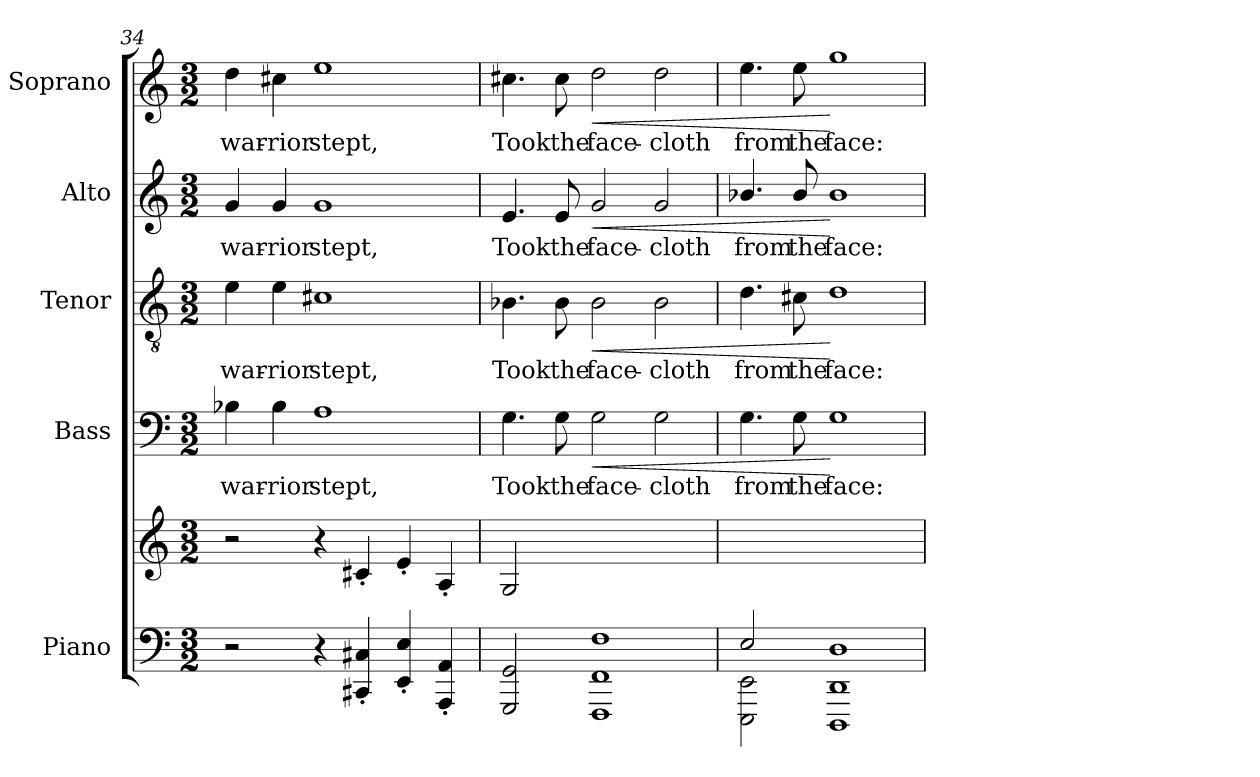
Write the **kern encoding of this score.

**kern	**kern	**kern	**text	**dynam	**kern	**text	**dynam	**kern	**text	**dynam	**kern	**text	**dynam
*part5	*part5	*part4	*part4	*part4	*part3	*part3	*part3	*part2	*part2	*part2	*part1	*part1	*part1
*staff6	*staff5	*staff4	*staff4	*staff4	*staff3	*staff3	*staff3	*staff2	*staff2	*staff2	*staff1	*staff1	*staff1
*I"Piano	*	*I"Bass	*	*	*I"Tenor	*	*	*I"Alto	*	*	*I"Soprano	*	*
*	*	*I'B	*	*	*I'T	*	*	*I'A	*	*	*I'S	*	*
*clefF4	*clefG2	*clefF4	*	*	*clefGv2	*	*	*clefG2	*	*	*clefG2	*	*
*k[]	*k[]	*k[]	*	*	*k[]	*	*	*k[]	*	*	*k[]	*	*
*C:	*C:	*C:	*	*	*C:	*	*	*C:	*	*	*C:	*	*
*M3/2	*M3/2	*M3/2	*	*	*M3/2	*	*	*M3/2	*	*	*M3/2	*	*
=34	=34	=34	=34	=34	=34	=34	=34	=34	=34	=34	=34	=34	=34
!	!	!	!LO:LY:b	!	!	!LO:LY:b	!	!	!LO:LY:b	!	!	!LO:LY:b	!
2r	2r	4B-X	war-	.	4e	war-	.	4g	war-	.	4dd	war-	.
!	!	!	!LO:LY:b	!	!	!LO:LY:b	!	!	!LO:LY:b	!	!	!LO:LY:b	!
.	.	4B-	-rior	.	4e	-rior	.	4g	-rior	.	4cc#X	-rior	.
!	!	!	!LO:LY:b	!	!	!LO:LY:b	!	!	!LO:LY:b	!	!	!LO:LY:b	!
4r	4r	1A	stept,	.	1c#X	stept,	.	1g	stept,	.	1ee	stept,	.
4CC#X' 4C#X'	4c#X'	.	.	.	.	.	.	.	.	.	.	.	.
4EE' 4E'	4e'	.	.	.	.	.	.	.	.	.	.	.	.
4AAA' 4AA'	4A'	.	.	.	.	.	.	.	.	.	.	.	.
=35	=35	=35	=35	=35	=35	=35	=35	=35	=35	=35	=35	=35	=35
*^	*	*	*	*	*	*	*	*	*	*	*	*	*
!	!	!	!	!LO:LY:b	!	!	!LO:LY:b	!	!	!LO:LY:b	!	!	!LO:LY:b	!
2ryy	2GGG 2GG	2G	4.G	Took	.	4.B-X	Took	.	4.e	Took	.	4.cc#X	Took	.
!	!	!	!	!LO:LY:b	!	!	!LO:LY:b	!	!	!LO:LY:b	!	!	!LO:LY:b	!
.	.	.	8G	the	.	8B-	the	.	8e	the	.	8cc#	the	.
!	!	!	!	!LO:LY:b	!LO:HP:b	!	!LO:LY:b	!LO:HP:b	!	!LO:LY:b	!LO:HP:b	!	!LO:LY:b	!LO:HP:b
1F	1FFF 1FF	1ryy	2G	face-	<	2B-	face-	<	2g	face-	<	2dd	face-	<
!	!	!	!	!LO:LY:b	!	!	!LO:LY:b	!	!	!LO:LY:b	!	!	!LO:LY:b	!
.	.	.	2G	-cloth	.	2B-	-cloth	.	2g	-cloth	.	2dd	-cloth	.
=36	=36	=36	=36	=36	=36	=36	=36	=36	=36	=36	=36	=36	=36	=36
!	!	!	!	!LO:LY:b	!	!	!LO:LY:b	!	!	!LO:LY:b	!	!	!LO:LY:b	!
2E/	2EEE\ 2EE\	1.ryy	4.G	from	.	4.d	from	.	4.b-X/	from	.	4.ee	from	.
!	!	!	!	!LO:LY:b	!	!	!LO:LY:b	!	!	!LO:LY:b	!	!	!LO:LY:b	!
.	.	.	8G	the	.	8c#X	the	.	8b-/	the	.	8ee	the	.
!	!	!	!	!LO:LY:b	!	!	!LO:LY:b	!	!	!LO:LY:b	!	!	!LO:LY:b	!
1D	1DDD 1DD	.	1G	face:	[	1d	face:	[	1b-	face:	[	1gg	face:	[
*v	*v	*	*	*	*	*	*	*	*	*	*	*	*	*
=	=	=	=	=	=	=	=	=	=	=	=	=	=
*-	*-	*-	*-	*-	*-	*-	*-	*-	*-	*-	*-	*-	*-
